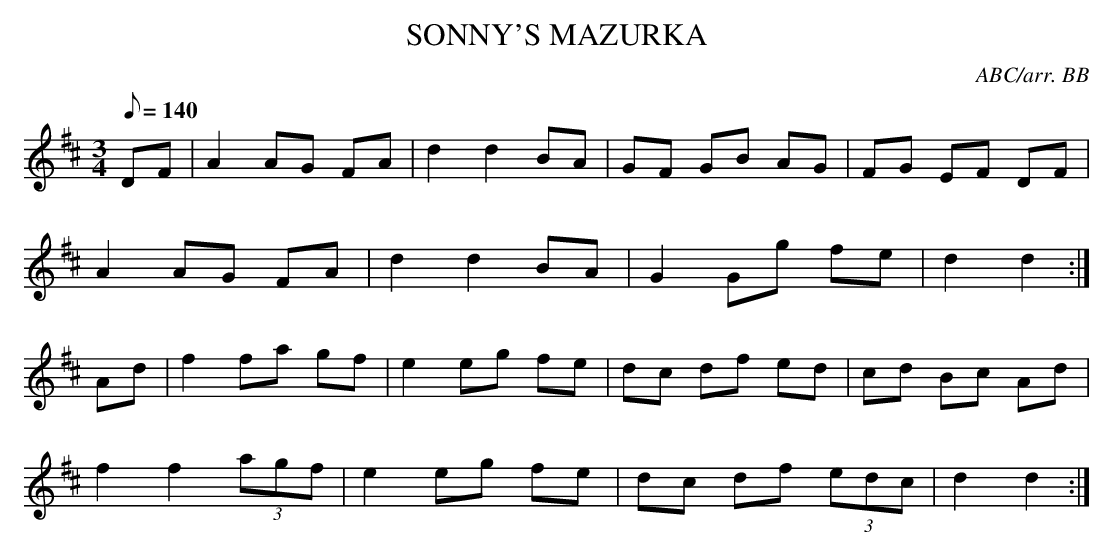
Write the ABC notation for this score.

X:1
T:SONNY'S MAZURKA
C:ABC/arr. BB
d.1965
L:1/8
M:3/4
Q:140
K:D
DF|A2 AG FA|d2 d2 BA|GF GB AG|FG EF DF|
A2 AG FA|d2 d2 BA|G2 Gg fe|d2 d2 :|
Ad|f2 fa gf|e2 eg fe|dc df ed|cd Bc Ad|
f2 f2 (3agf| e2 eg fe|dc df (3edc| d2 d2 :|
